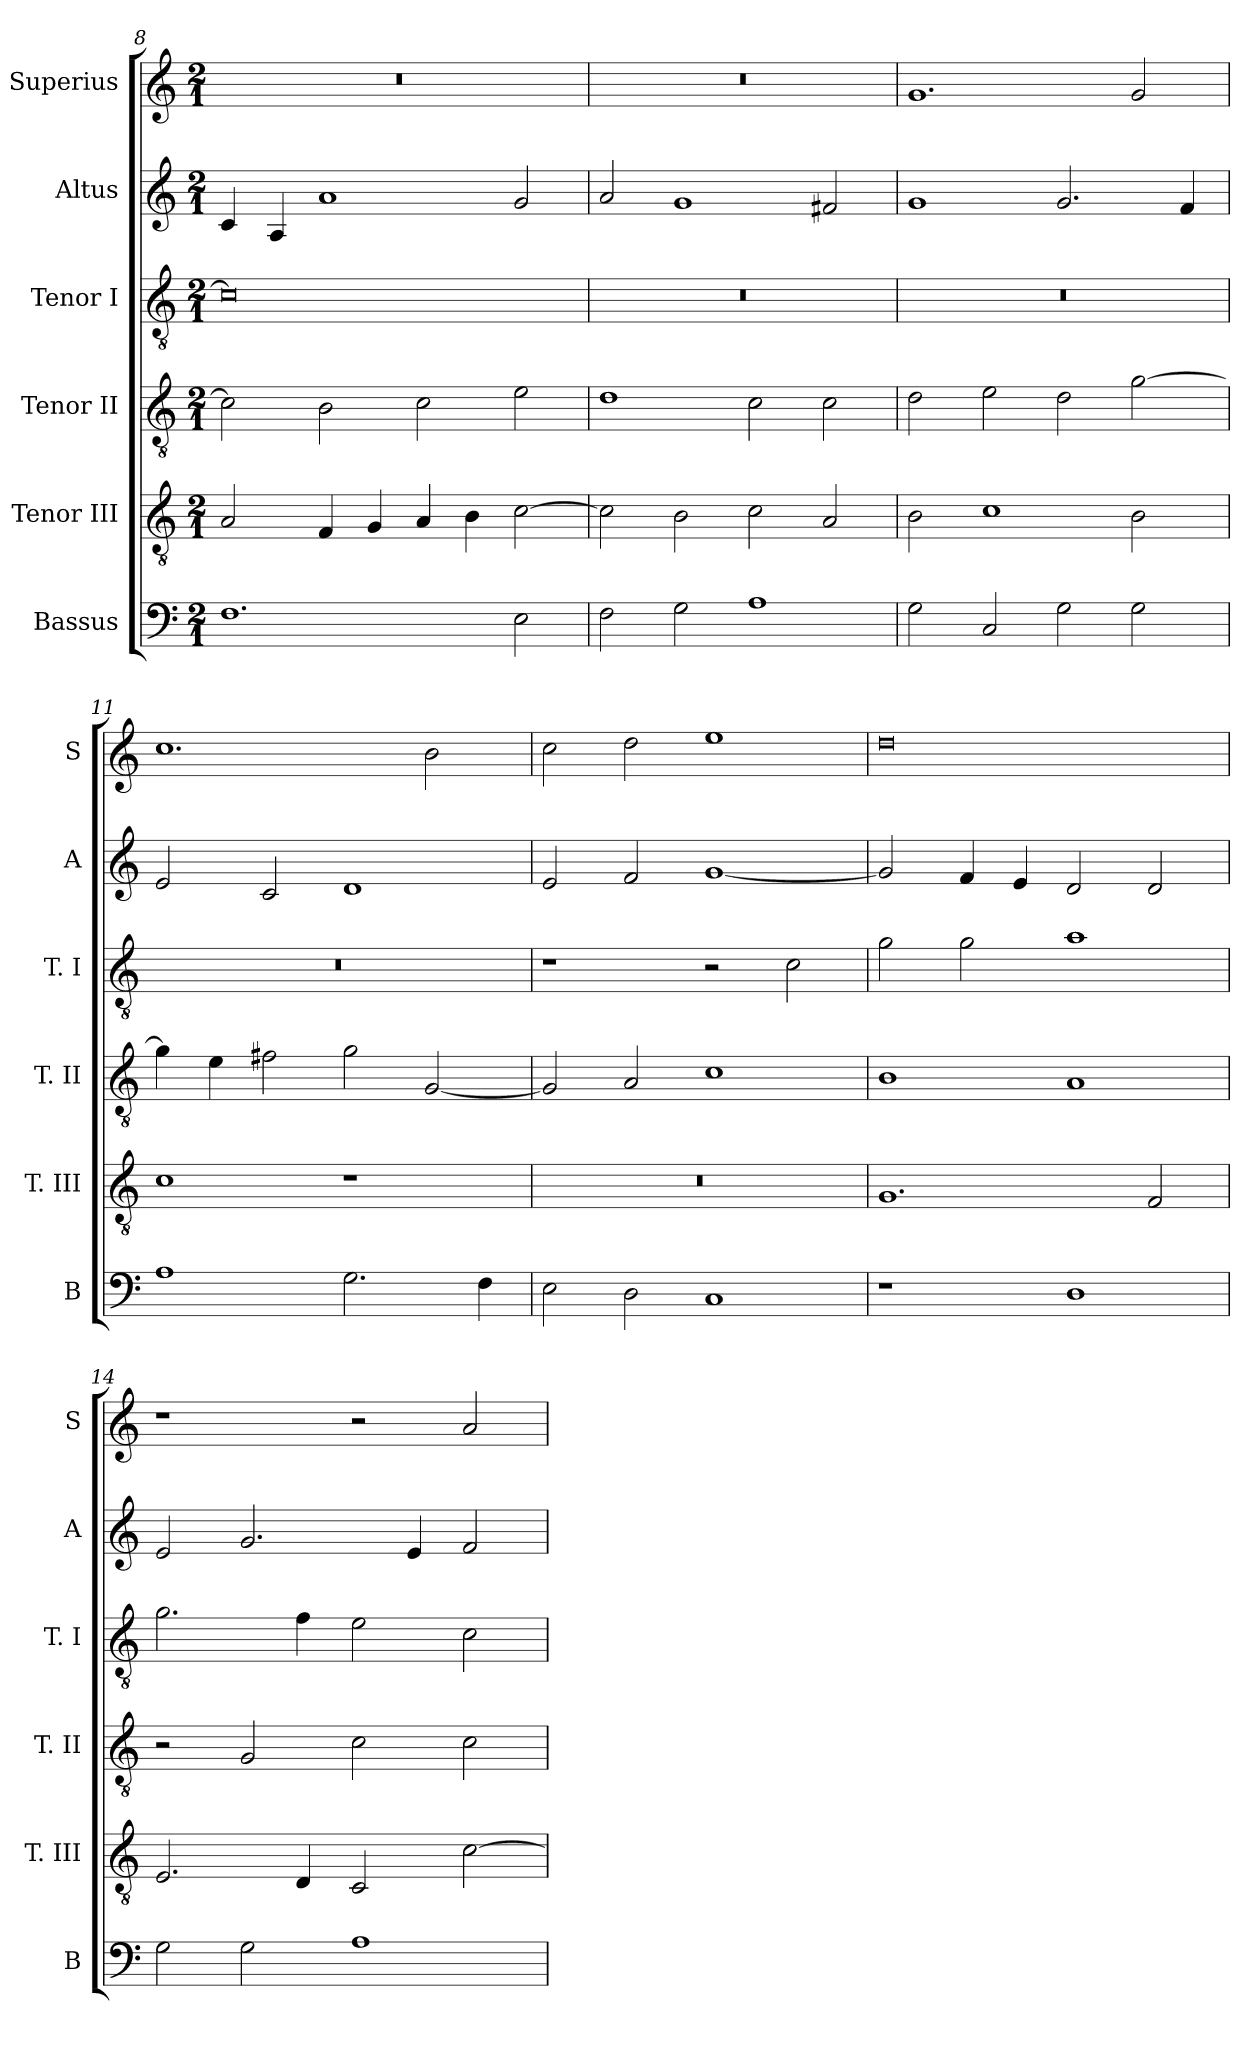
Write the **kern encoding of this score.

**kern	**kern	**kern	**kern	**kern	**kern
*part6	*part5	*part4	*part3	*part2	*part1
*staff6	*staff5	*staff4	*staff3	*staff2	*staff1
*I"Bassus	*I"Tenor III	*I"Tenor II	*I"Tenor I	*I"Altus	*I"Superius
*I'B	*I'T. III	*I'T. II	*I'T. I	*I'A	*I'S
*clefF4	*clefGv2	*clefGv2	*clefGv2	*clefG2	*clefG2
*k[]	*k[]	*k[]	*k[]	*k[]	*k[]
*C:	*C:	*C:	*C:	*C:	*C:
*M2/1	*M2/1	*M2/1	*M2/1	*M2/1	*M2/1
=8	=8	=8	=8	=8	=8
1.F	2A	2c]	0c]	4c	0r
.	.	.	.	4A	.
.	4F	2B	.	1a	.
.	4G	.	.	.	.
.	4A	2c	.	.	.
.	4B	.	.	.	.
2E	[2c	2e	.	2g	.
=9	=9	=9	=9	=9	=9
2F	2c]	1d	0r	2a	0r
2G	2B	.	.	1g	.
1A	2c	2c	.	.	.
.	2A	2c	.	2f#X	.
=10	=10	=10	=10	=10	=10
2G	2B	2d	0r	1g	1.g
2C	1c	2e	.	.	.
2G	.	2d	.	2.g	.
2G	2B	[2g	.	.	2g
.	.	.	.	4f	.
=11	=11	=11	=11	=11	=11
1A	1c	4g]	0r	2e	1.cc
.	.	4e	.	.	.
.	.	2f#X	.	2c	.
2.G	1r	2g	.	1d	.
.	.	[2G	.	.	2b
4F	.	.	.	.	.
=12	=12	=12	=12	=12	=12
2E	0r	2G]	1r	2e	2cc
2D	.	2A	.	2f	2dd
1C	.	1c	2r	[1g	1ee
.	.	.	2c	.	.
=13	=13	=13	=13	=13	=13
1r	1.G	1B	2g	2g]	0dd
.	.	.	2g	4f	.
.	.	.	.	4e	.
1D	.	1A	1a	2d	.
.	2F	.	.	2d	.
=14	=14	=14	=14	=14	=14
2G	2.E	2r	2.g	2e	1r
2G	.	2G	.	2.g	.
.	4D	.	4f	.	.
1A	2C	2c	2e	.	2r
.	.	.	.	4e	.
.	[2c	2c	2c	2f	2a
=	=	=	=	=	=
*-	*-	*-	*-	*-	*-
